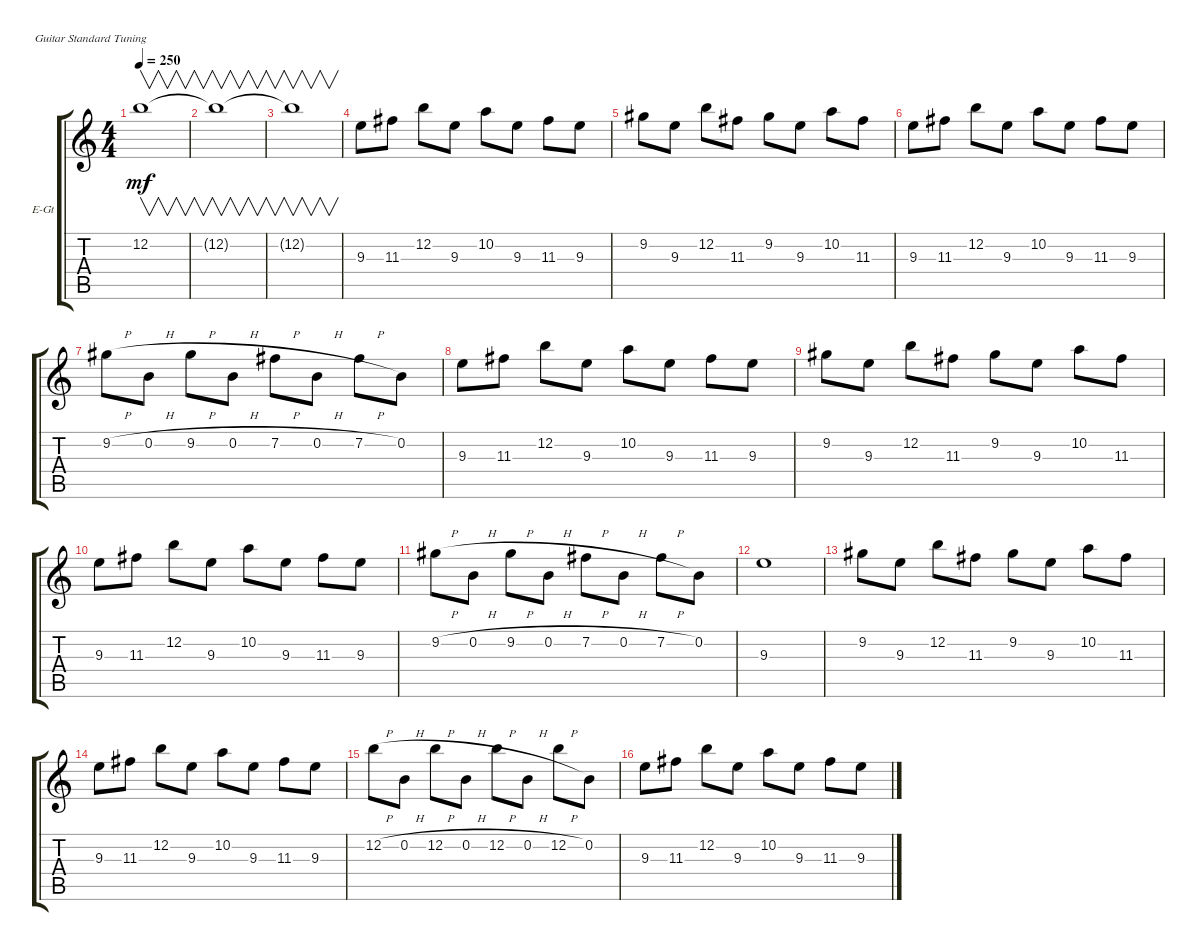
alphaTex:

\defaultSystemsLayout 4
\bracketExtendMode groupsimilarinstruments
\firstSystemTrackNameOrientation horizontal
\otherSystemsTrackNameOrientation horizontal
\track ("Пилюлюкаклка" "E-Gt") {instrument distortionguitar}
\staff {score tabs}
\tuning (E4 B3 G3 D3 A2 E2)
\ts (4 4)
\tempo 250
\clef g2
\scale
0.333333
\ks c
12.2{t}.1{v dy mf} |
\scale
0.333333 12.2{t}.1{v} |
\scale
0.333333 12.2{t}.1{v} |
\scale
0.333333 9.3.8 11.3.8 12.2.8 9.3.8 10.2.8 9.3.8 11.3.8 9.3.8 |
\scale
0.333333 9.2.8 9.3.8 12.2.8 11.3.8 9.2.8 9.3.8 10.2.8 11.3.8 |
\scale
0.333333 9.3.8 11.3.8 12.2.8 9.3.8 10.2.8 9.3.8 11.3.8 9.3.8 |
\scale
0.333333 9.2{h}.8 0.2{h}.8 9.2{h}.8 0.2{h}.8 7.2{h}.8 0.2{h}.8 7.2{h}.8 0.2.8 |
\scale
0.333333 9.3.8 11.3.8 12.2.8 9.3.8 10.2.8 9.3.8 11.3.8 9.3.8 |
\scale
0.333333 9.2.8 9.3.8 12.2.8 11.3.8 9.2.8 9.3.8 10.2.8 11.3.8 |
\scale
0.333333 9.3.8 11.3.8 12.2.8 9.3.8 10.2.8 9.3.8 11.3.8 9.3.8 |
\scale
0.333333 9.2{h}.8 0.2{h}.8 9.2{h}.8 0.2{h}.8 7.2{h}.8 0.2{h}.8 7.2{h}.8 0.2.8 |
\scale
0.333333 9.3.1 |
\scale
0.333333 9.2.8 9.3.8 12.2.8 11.3.8 9.2.8 9.3.8 10.2.8 11.3.8 |
\scale
0.333333 9.3.8 11.3.8 12.2.8 9.3.8 10.2.8 9.3.8 11.3.8 9.3.8 |
\scale
0.333333 12.2{h}.8 0.2{h}.8 12.2{h}.8 0.2{h}.8 12.2{h}.8 0.2{h}.8 12.2{h}.8 0.2.8 |
\scale
0.333333 9.3.8 11.3.8 12.2.8 9.3.8 10.2.8 9.3.8 11.3.8 9.3.8
